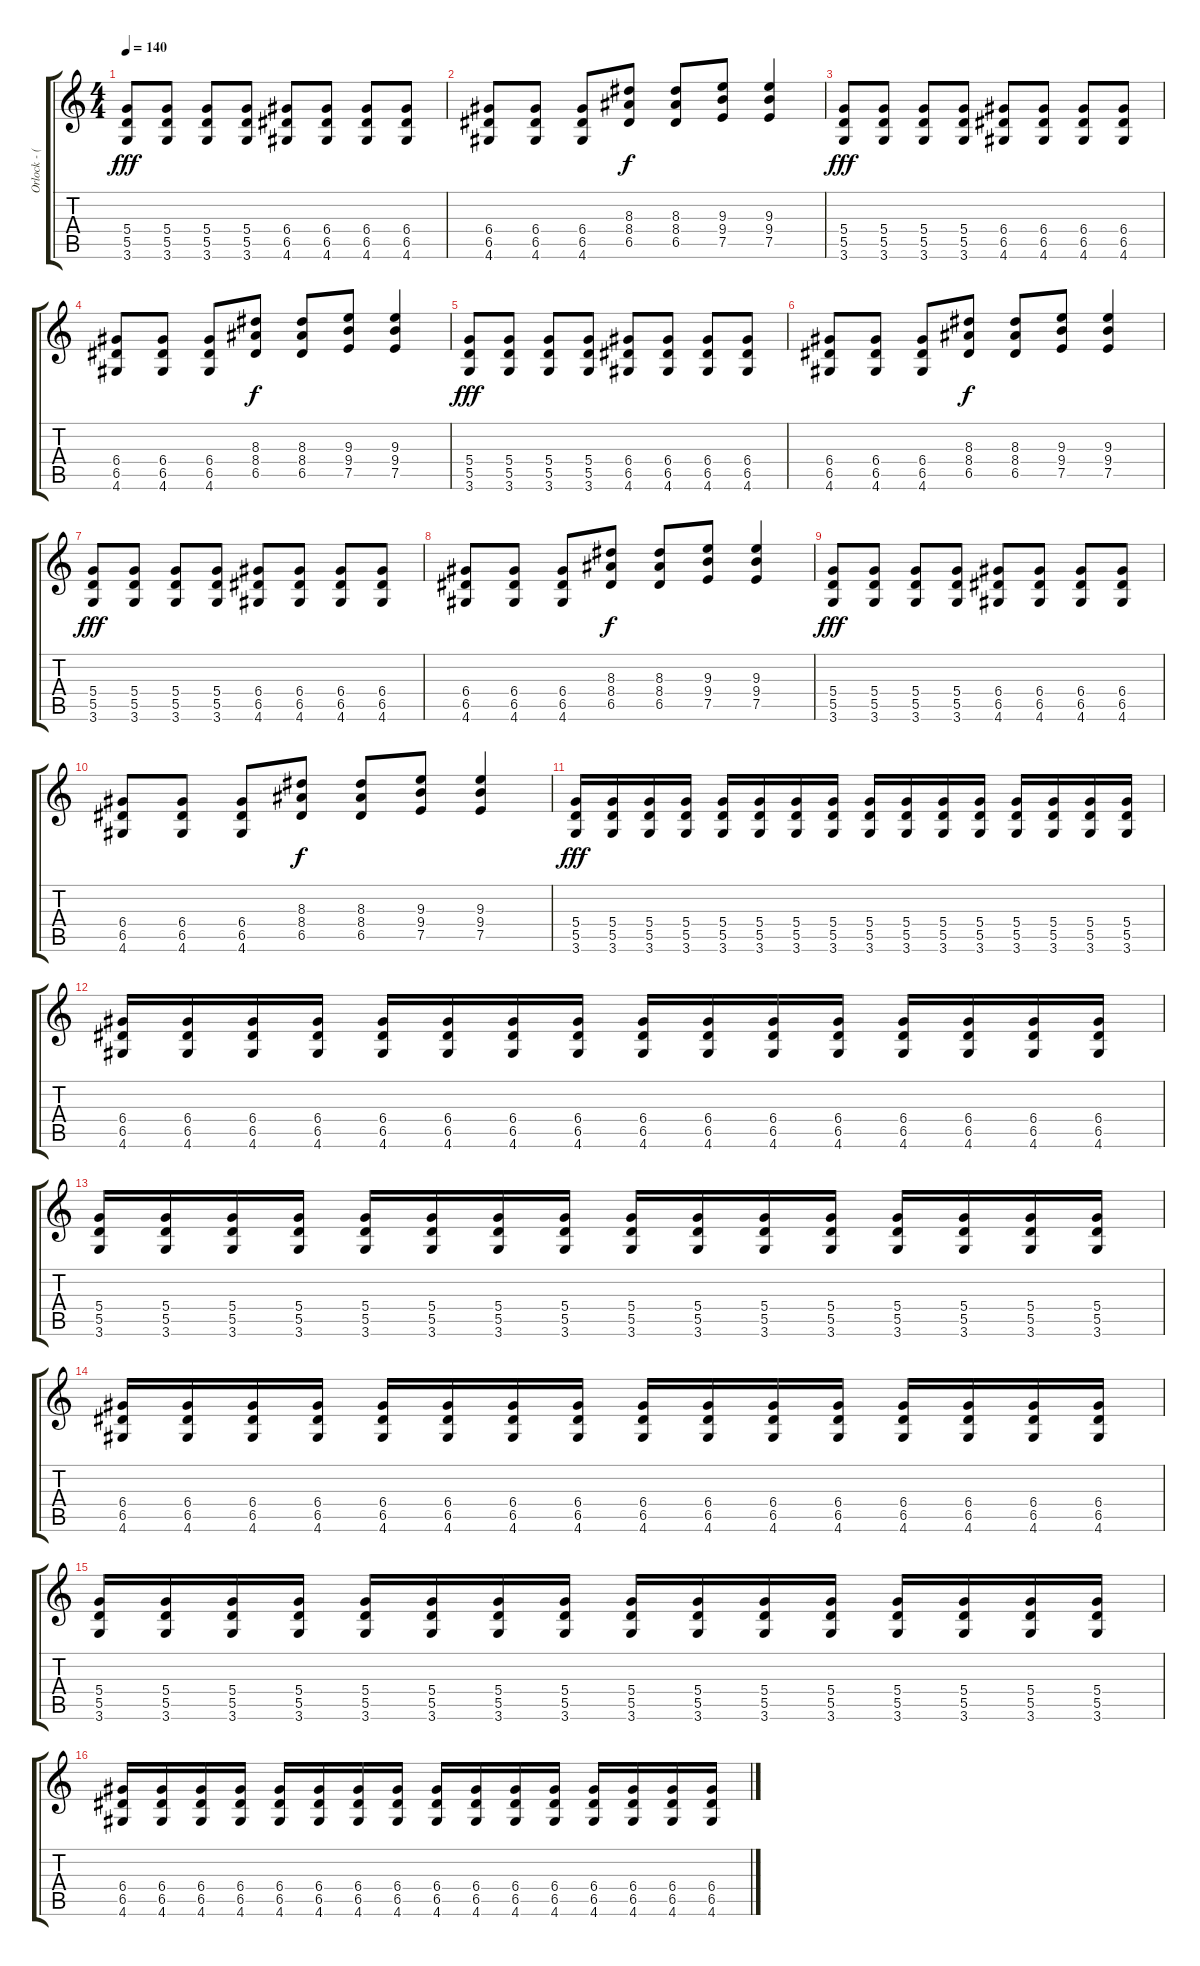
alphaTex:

\track ("Orlock - (All Leads)" "Orlock - (") {instrument distortionguitar}
\staff {score tabs}
\tuning (E4 B3 G3 D3 A2 E2) {hide}
\ts (4 4)
\tempo 140
\clef g2
\ks c
(5.4 5.5 3.6).8{dy fff} (5.4 5.5 3.6).8 (5.4 5.5 3.6).8 (5.4 5.5 3.6).8 (6.4 6.5 4.6).8 (6.4 6.5 4.6).8 (6.4 6.5 4.6).8 (6.4 6.5 4.6).8 |
(6.4 6.5 4.6).8 (6.4 6.5 4.6).8 (6.4 6.5 4.6).8 (8.3 8.4 6.5).8{dy f} (8.3 8.4 6.5).8 (9.3 9.4 7.5).8 (9.3 9.4 7.5).4 |
(5.4 5.5 3.6).8{dy fff} (5.4 5.5 3.6).8 (5.4 5.5 3.6).8 (5.4 5.5 3.6).8 (6.4 6.5 4.6).8 (6.4 6.5 4.6).8 (6.4 6.5 4.6).8 (6.4 6.5 4.6).8 |
(6.4 6.5 4.6).8 (6.4 6.5 4.6).8 (6.4 6.5 4.6).8 (8.3 8.4 6.5).8{dy f} (8.3 8.4 6.5).8 (9.3 9.4 7.5).8 (9.3 9.4 7.5).4 |
(5.4 5.5 3.6).8{dy fff} (5.4 5.5 3.6).8 (5.4 5.5 3.6).8 (5.4 5.5 3.6).8 (6.4 6.5 4.6).8 (6.4 6.5 4.6).8 (6.4 6.5 4.6).8 (6.4 6.5 4.6).8 |
(6.4 6.5 4.6).8 (6.4 6.5 4.6).8 (6.4 6.5 4.6).8 (8.3 8.4 6.5).8{dy f} (8.3 8.4 6.5).8 (9.3 9.4 7.5).8 (9.3 9.4 7.5).4 |
(5.4 5.5 3.6).8{dy fff} (5.4 5.5 3.6).8 (5.4 5.5 3.6).8 (5.4 5.5 3.6).8 (6.4 6.5 4.6).8 (6.4 6.5 4.6).8 (6.4 6.5 4.6).8 (6.4 6.5 4.6).8 |
(6.4 6.5 4.6).8 (6.4 6.5 4.6).8 (6.4 6.5 4.6).8 (8.3 8.4 6.5).8{dy f} (8.3 8.4 6.5).8 (9.3 9.4 7.5).8 (9.3 9.4 7.5).4 |
(5.4 5.5 3.6).8{dy fff} (5.4 5.5 3.6).8 (5.4 5.5 3.6).8 (5.4 5.5 3.6).8 (6.4 6.5 4.6).8 (6.4 6.5 4.6).8 (6.4 6.5 4.6).8 (6.4 6.5 4.6).8 |
(6.4 6.5 4.6).8 (6.4 6.5 4.6).8 (6.4 6.5 4.6).8 (8.3 8.4 6.5).8{dy f} (8.3 8.4 6.5).8 (9.3 9.4 7.5).8 (9.3 9.4 7.5).4 |
(5.4 5.5 3.6).16{dy fff} (5.4 5.5 3.6).16 (5.4 5.5 3.6).16 (5.4 5.5 3.6).16 (5.4 5.5 3.6).16 (5.4 5.5 3.6).16 (5.4 5.5 3.6).16 (5.4 5.5 3.6).16 (5.4 5.5 3.6).16 (5.4 5.5 3.6).16 (5.4 5.5 3.6).16 (5.4 5.5 3.6).16 (5.4 5.5 3.6).16 (5.4 5.5 3.6).16 (5.4 5.5 3.6).16 (5.4 5.5 3.6).16 |
(6.4 6.5 4.6).16 (6.4 6.5 4.6).16 (6.4 6.5 4.6).16 (6.4 6.5 4.6).16 (6.4 6.5 4.6).16 (6.4 6.5 4.6).16 (6.4 6.5 4.6).16 (6.4 6.5 4.6).16 (6.4 6.5 4.6).16 (6.4 6.5 4.6).16 (6.4 6.5 4.6).16 (6.4 6.5 4.6).16 (6.4 6.5 4.6).16 (6.4 6.5 4.6).16 (6.4 6.5 4.6).16 (6.4 6.5 4.6).16 |
(5.4 5.5 3.6).16 (5.4 5.5 3.6).16 (5.4 5.5 3.6).16 (5.4 5.5 3.6).16 (5.4 5.5 3.6).16 (5.4 5.5 3.6).16 (5.4 5.5 3.6).16 (5.4 5.5 3.6).16 (5.4 5.5 3.6).16 (5.4 5.5 3.6).16 (5.4 5.5 3.6).16 (5.4 5.5 3.6).16 (5.4 5.5 3.6).16 (5.4 5.5 3.6).16 (5.4 5.5 3.6).16 (5.4 5.5 3.6).16 |
(6.4 6.5 4.6).16 (6.4 6.5 4.6).16 (6.4 6.5 4.6).16 (6.4 6.5 4.6).16 (6.4 6.5 4.6).16 (6.4 6.5 4.6).16 (6.4 6.5 4.6).16 (6.4 6.5 4.6).16 (6.4 6.5 4.6).16 (6.4 6.5 4.6).16 (6.4 6.5 4.6).16 (6.4 6.5 4.6).16 (6.4 6.5 4.6).16 (6.4 6.5 4.6).16 (6.4 6.5 4.6).16 (6.4 6.5 4.6).16 |
(5.4 5.5 3.6).16 (5.4 5.5 3.6).16 (5.4 5.5 3.6).16 (5.4 5.5 3.6).16 (5.4 5.5 3.6).16 (5.4 5.5 3.6).16 (5.4 5.5 3.6).16 (5.4 5.5 3.6).16 (5.4 5.5 3.6).16 (5.4 5.5 3.6).16 (5.4 5.5 3.6).16 (5.4 5.5 3.6).16 (5.4 5.5 3.6).16 (5.4 5.5 3.6).16 (5.4 5.5 3.6).16 (5.4 5.5 3.6).16 |
(6.4 6.5 4.6).16 (6.4 6.5 4.6).16 (6.4 6.5 4.6).16 (6.4 6.5 4.6).16 (6.4 6.5 4.6).16 (6.4 6.5 4.6).16 (6.4 6.5 4.6).16 (6.4 6.5 4.6).16 (6.4 6.5 4.6).16 (6.4 6.5 4.6).16 (6.4 6.5 4.6).16 (6.4 6.5 4.6).16 (6.4 6.5 4.6).16 (6.4 6.5 4.6).16 (6.4 6.5 4.6).16 (6.4 6.5 4.6).16
